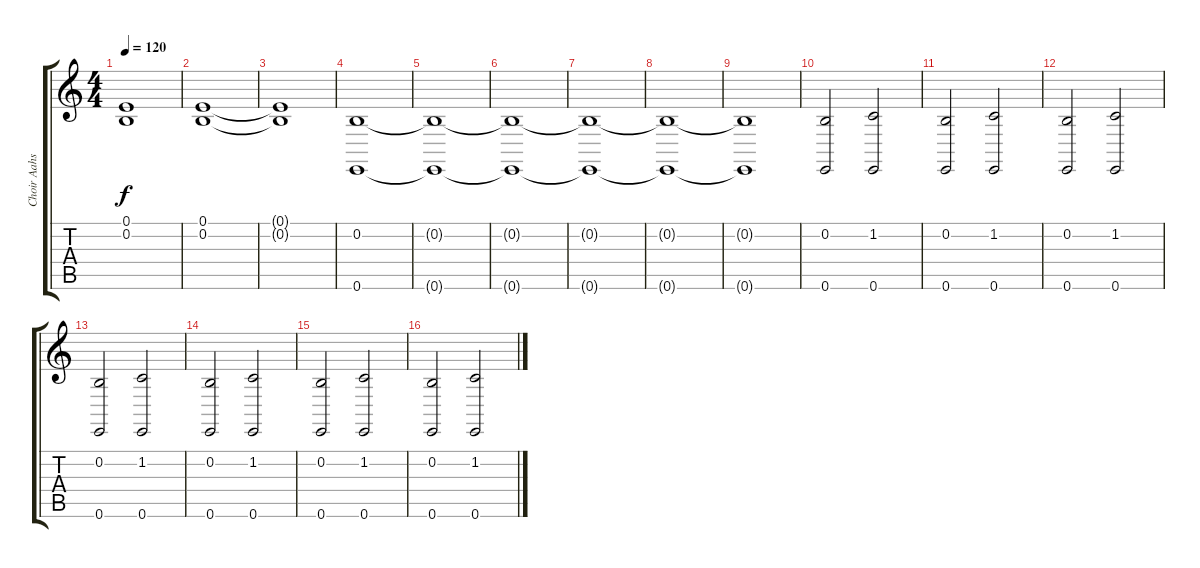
\track ("Choir Aahs" "Choir Aahs") {instrument choiraahs}
\staff {score tabs}
\tuning (E4 B3 G3 D3 A2 E2) {hide}
\ts (4 4)
\tempo 120
\clef g2
\ks c
(0.1{t} 0.2{t}).1{dy f} |
(0.1 0.2).1 |
(0.1{t} 0.2{t}).1 |
(0.2 0.6).1 |
(0.2{t} 0.6{t}).1 |
(0.2{t} 0.6{t}).1 |
(0.2{t} 0.6{t}).1 |
(0.2{t} 0.6{t}).1 |
(0.2{t} 0.6{t}).1 |
(0.2 0.6).2 (1.2 0.6).2 |
(0.2 0.6).2 (1.2 0.6).2 |
(0.2 0.6).2 (1.2 0.6).2 |
(0.2 0.6).2 (1.2 0.6).2 |
(0.2 0.6).2 (1.2 0.6).2 |
(0.2 0.6).2 (1.2 0.6).2 |
(0.2 0.6).2 (1.2 0.6).2
